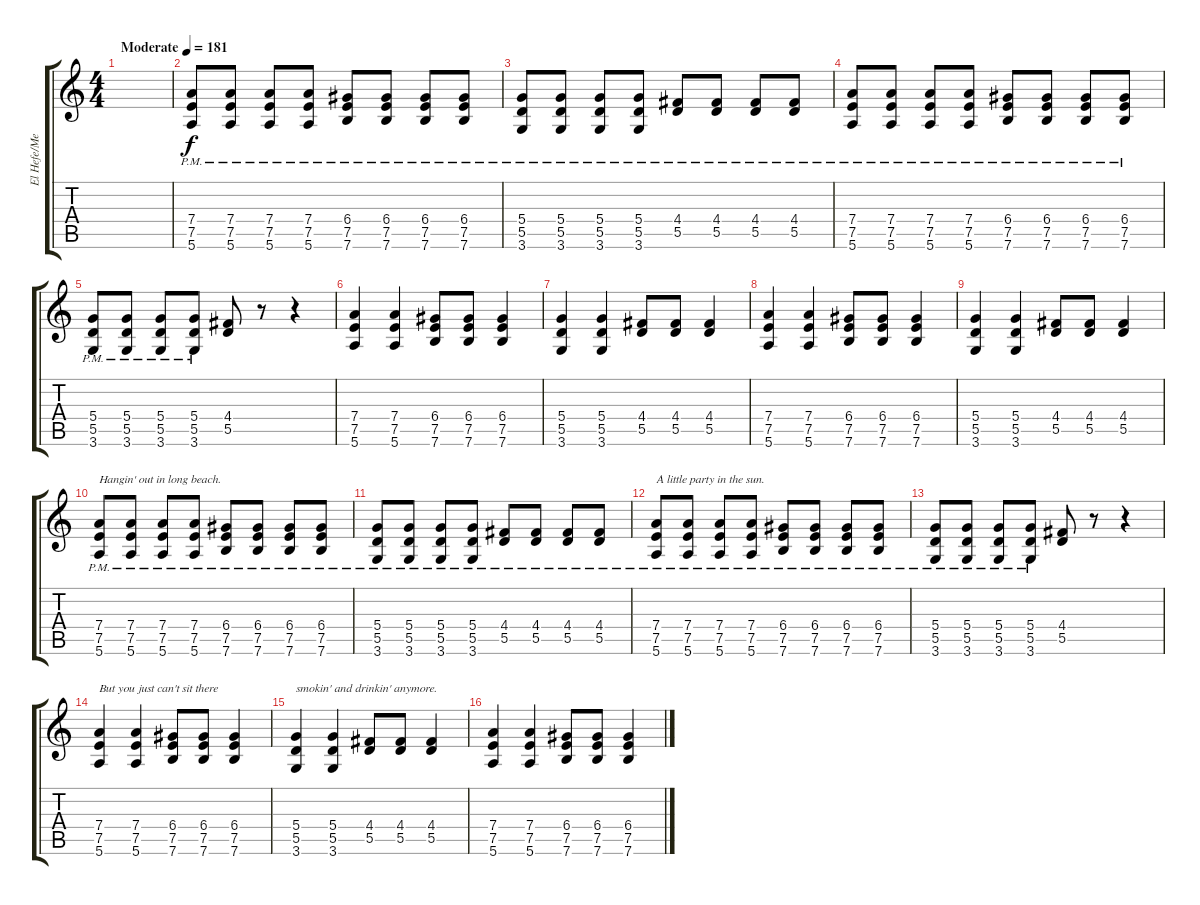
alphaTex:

\track ("El Hefe/Melvin" "El Hefe/Me") {instrument overdrivenguitar}
\staff {score tabs}
\tuning (E4 B3 G3 D3 A2 E2) {hide}
\ts (4 4)
\tempo (181 "Moderate")
\clef g2
\ks c
|
(7.4{pm} 7.5{pm} 5.6{pm}).8 (7.4{pm} 7.5{pm} 5.6{pm}).8 (7.4{pm} 7.5{pm} 5.6{pm}).8 (7.4{pm} 7.5{pm} 5.6{pm}).8 (6.4{pm} 7.5{pm} 7.6{pm}).8 (6.4{pm} 7.5{pm} 7.6{pm}).8 (6.4{pm} 7.5{pm} 7.6{pm}).8 (6.4{pm} 7.5{pm} 7.6{pm}).8 |
(5.4{pm} 5.5{pm} 3.6{pm}).8 (5.4{pm} 5.5{pm} 3.6{pm}).8 (5.4{pm} 5.5{pm} 3.6{pm}).8 (5.4{pm} 5.5{pm} 3.6{pm}).8 (4.4{pm} 5.5{pm}).8 (4.4{pm} 5.5{pm}).8 (4.4{pm} 5.5{pm}).8 (4.4{pm} 5.5{pm}).8 |
(7.4{pm} 7.5{pm} 5.6{pm}).8 (7.4{pm} 7.5{pm} 5.6{pm}).8 (7.4{pm} 7.5{pm} 5.6{pm}).8 (7.4{pm} 7.5{pm} 5.6{pm}).8 (6.4{pm} 7.5{pm} 7.6{pm}).8 (6.4{pm} 7.5{pm} 7.6{pm}).8 (6.4{pm} 7.5{pm} 7.6{pm}).8 (6.4{pm} 7.5{pm} 7.6{pm}).8 |
(5.4{pm} 5.5{pm} 3.6{pm}).8 (5.4{pm} 5.5{pm} 3.6{pm}).8 (5.4{pm} 5.5{pm} 3.6{pm}).8 (5.4{pm} 5.5{pm} 3.6{pm}).8 (4.4 5.5).8 r.8 r.4 |
(7.4 7.5 5.6).4 (7.4 7.5 5.6).4 (6.4 7.5 7.6).8 (6.4 7.5 7.6).8 (6.4 7.5 7.6).4 |
(5.4 5.5 3.6).4 (5.4 5.5 3.6).4 (4.4 5.5).8 (4.4 5.5).8 (4.4 5.5).4 |
(7.4 7.5 5.6).4 (7.4 7.5 5.6).4 (6.4 7.5 7.6).8 (6.4 7.5 7.6).8 (6.4 7.5 7.6).4 |
(5.4 5.5 3.6).4 (5.4 5.5 3.6).4 (4.4 5.5).8 (4.4 5.5).8 (4.4 5.5).4 |
(7.4{pm} 7.5{pm} 5.6{pm}).8{txt "Hangin' out in long beach."} (7.4{pm} 7.5{pm} 5.6{pm}).8 (7.4{pm} 7.5{pm} 5.6{pm}).8 (7.4{pm} 7.5{pm} 5.6{pm}).8 (6.4{pm} 7.5{pm} 7.6{pm}).8 (6.4{pm} 7.5{pm} 7.6{pm}).8 (6.4{pm} 7.5{pm} 7.6{pm}).8 (6.4{pm} 7.5{pm} 7.6{pm}).8 |
(5.4{pm} 5.5{pm} 3.6{pm}).8 (5.4{pm} 5.5{pm} 3.6{pm}).8 (5.4{pm} 5.5{pm} 3.6{pm}).8 (5.4{pm} 5.5{pm} 3.6{pm}).8 (4.4{pm} 5.5{pm}).8 (4.4{pm} 5.5{pm}).8 (4.4{pm} 5.5{pm}).8 (4.4{pm} 5.5{pm}).8 |
(7.4{pm} 7.5{pm} 5.6{pm}).8{txt "A little party in the sun."} (7.4{pm} 7.5{pm} 5.6{pm}).8 (7.4{pm} 7.5{pm} 5.6{pm}).8 (7.4{pm} 7.5{pm} 5.6{pm}).8 (6.4{pm} 7.5{pm} 7.6{pm}).8 (6.4{pm} 7.5{pm} 7.6{pm}).8 (6.4{pm} 7.5{pm} 7.6{pm}).8 (6.4{pm} 7.5{pm} 7.6{pm}).8 |
(5.4{pm} 5.5{pm} 3.6{pm}).8 (5.4{pm} 5.5{pm} 3.6{pm}).8 (5.4{pm} 5.5{pm} 3.6{pm}).8 (5.4{pm} 5.5{pm} 3.6{pm}).8 (4.4 5.5).8 r.8 r.4 |
(7.4 7.5 5.6).4{txt "But you just can't sit there"} (7.4 7.5 5.6).4 (6.4 7.5 7.6).8 (6.4 7.5 7.6).8 (6.4 7.5 7.6).4 |
(5.4 5.5 3.6).4{txt "smokin' and drinkin' anymore."} (5.4 5.5 3.6).4 (4.4 5.5).8 (4.4 5.5).8 (4.4 5.5).4 |
(7.4 7.5 5.6).4 (7.4 7.5 5.6).4 (6.4 7.5 7.6).8 (6.4 7.5 7.6).8 (6.4 7.5 7.6).4
